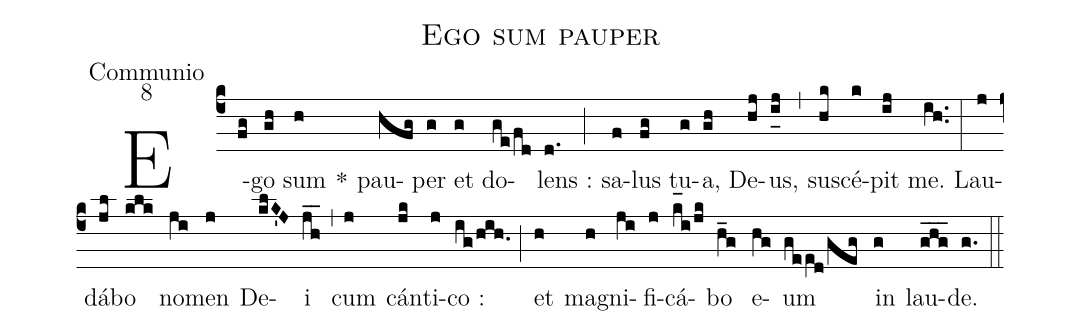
name:Ego sum pauper;
office-part:Communio;
mode:8;
%%
(c4) E(fg)go(gh) sum(h) *() pau(hfg)per(g) et(g) do(ge/fd)lens :(d.) (;) sa(f)lus(fg) tu(g)a,(gh) De(hj)us,(i_[uh:l]j) (,) sus(hk)cé(k)pit(ij) me.(ih..) (:) Lau(j)dá([oll:1{0]jl)bo(klk[oll:}]) no(ji)men(j) De(klK'J)i(jh__) (,) cum(j) cán(jk)ti(j)co :(ig/hih.) (;) et(h) ma(h)gni(ji)fi(j)cá(k_[hl:1]i/jk)bo(h_g) e(hg)um(gee[ll:1]d/geg) in(g) lau(ghg___)de.(g.) (::)
